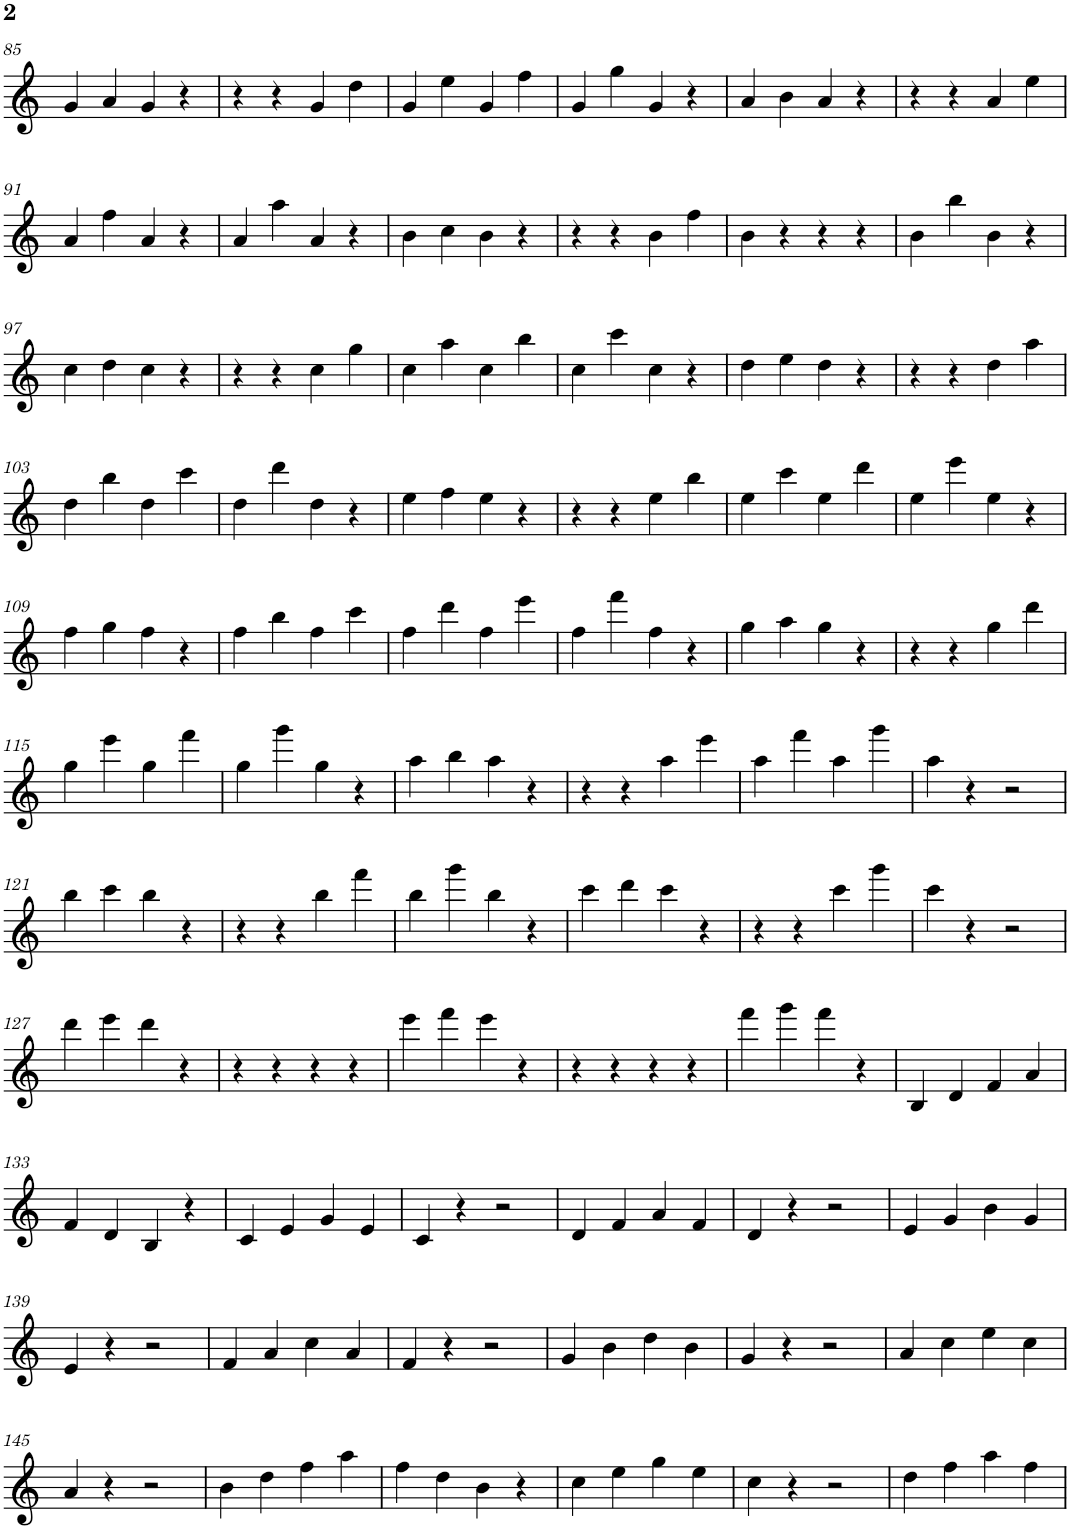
**kern
*part1
*staff1
*I"Tenor Saxophone
*I'T. Sax.
!!LO:PB:g=z
*clefG2
*Trd8c14
*k[]
*M4/4
=85
4g/
4a/
4g/
4r
=86
4r
4r
4g/
4dd\
=87
4g/
4ee\
4g/
4ff\
=88
4g/
4gg\
4g/
4r
=89
4a/
4b\
4a/
4r
=90
4r
4r
4a/
4ee\
!!LO:LB:g=z
=91
4a/
4ff\
4a/
4r
=92
4a/
4aa\
4a/
4r
=93
4b\
4cc\
4b\
4r
=94
4r
4r
4b\
4ff\
=95
4b\
4r
4r
4r
=96
4b\
4bb\
4b\
4r
!!LO:LB:g=z
=97
4cc\
4dd\
4cc\
4r
=98
4r
4r
4cc\
4gg\
=99
4cc\
4aa\
4cc\
4bb\
=100
4cc\
4ccc\
4cc\
4r
=101
4dd\
4ee\
4dd\
4r
=102
4r
4r
4dd\
4aa\
!!LO:LB:g=z
=103
4dd\
4bb\
4dd\
4ccc\
=104
4dd\
4ddd\
4dd\
4r
=105
4ee\
4ff\
4ee\
4r
=106
4r
4r
4ee\
4bb\
=107
4ee\
4ccc\
4ee\
4ddd\
=108
4ee\
4eee\
4ee\
4r
!!LO:LB:g=z
=109
4ff\
4gg\
4ff\
4r
=110
4ff\
4bb\
4ff\
4ccc\
=111
4ff\
4ddd\
4ff\
4eee\
=112
4ff\
4fff\
4ff\
4r
=113
4gg\
4aa\
4gg\
4r
=114
4r
4r
4gg\
4ddd\
!!LO:LB:g=z
=115
4gg\
4eee\
4gg\
4fff\
=116
4gg\
4ggg\
4gg\
4r
=117
4aa\
4bb\
4aa\
4r
=118
4r
4r
4aa\
4eee\
=119
4aa\
4fff\
4aa\
4ggg\
=120
4aa\
4r
2r
!!LO:LB:g=z
=121
4bb\
4ccc\
4bb\
4r
=122
4r
4r
4bb\
4fff\
=123
4bb\
4ggg\
4bb\
4r
=124
4ccc\
4ddd\
4ccc\
4r
=125
4r
4r
4ccc\
4ggg\
=126
4ccc\
4r
2r
!!LO:LB:g=z
=127
4ddd\
4eee\
4ddd\
4r
=128
4r
4r
4r
4r
=129
4eee\
4fff\
4eee\
4r
=130
4r
4r
4r
4r
=131
4fff\
4ggg\
4fff\
4r
=132
4B/
4d/
4f/
4a/
!!LO:LB:g=z
=133
4f/
4d/
4B/
4r
=134
4c/
4e/
4g/
4e/
=135
4c/
4r
2r
=136
4d/
4f/
4a/
4f/
=137
4d/
4r
2r
=138
4e/
4g/
4b\
4g/
!!LO:LB:g=z
=139
4e/
4r
2r
=140
4f/
4a/
4cc\
4a/
=141
4f/
4r
2r
=142
4g/
4b\
4dd\
4b\
=143
4g/
4r
2r
=144
4a/
4cc\
4ee\
4cc\
!!LO:LB:g=z
=145
4a/
4r
2r
=146
4b\
4dd\
4ff\
4aa\
=147
4ff\
4dd\
4b\
4r
=148
4cc\
4ee\
4gg\
4ee\
=149
4cc\
4r
2r
=150
4dd\
4ff\
4aa\
4ff\
=
*-
